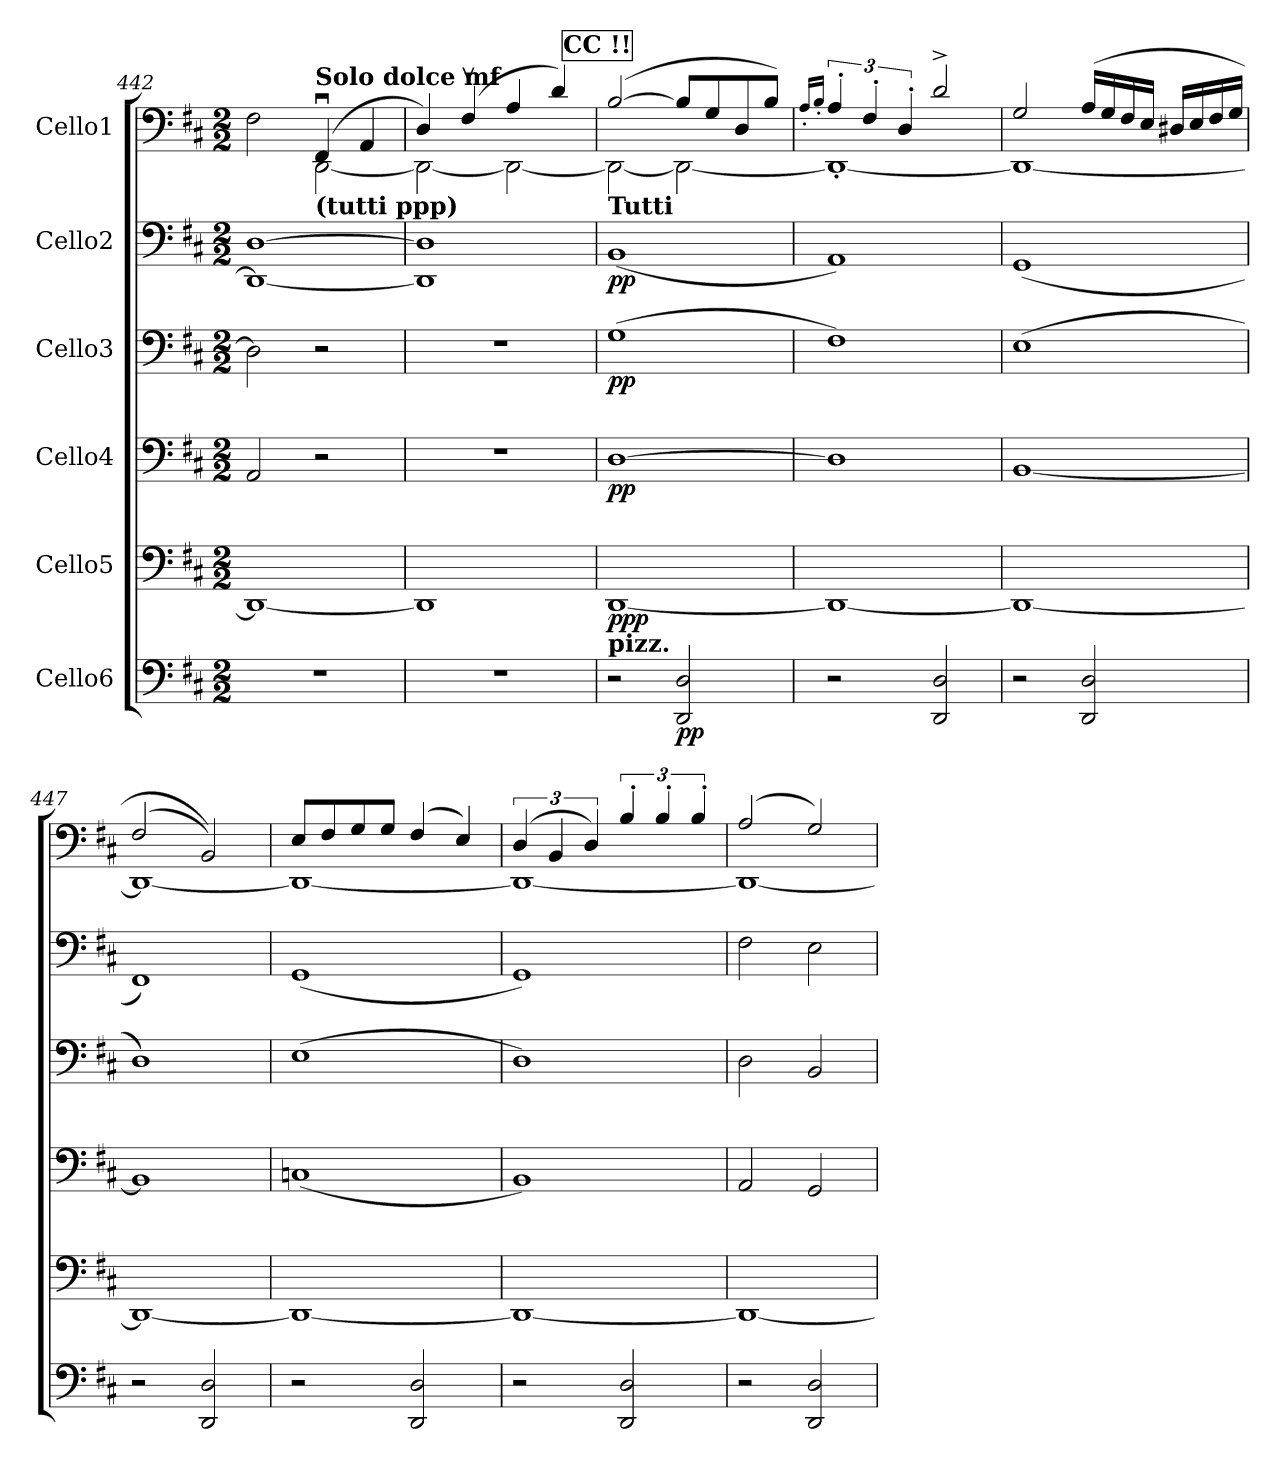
**kern	**dynam	**kern	**dynam	**kern	**dynam	**kern	**dynam	**kern	**dynam	**kern
*part6	*part6	*part5	*part5	*part4	*part4	*part3	*part3	*part2	*part2	*part1
*staff6	*staff6	*staff5	*staff5	*staff4	*staff4	*staff3	*staff3	*staff2	*staff2	*staff1
*I"Cello6	*	*I"Cello5	*	*I"Cello4	*	*I"Cello3	*	*I"Cello2	*	*I"Cello1
!!LO:LB:g=z
*clefF4	*	*clefF4	*	*clefF4	*	*clefF4	*	*clefF4	*	*clefF4
*k[f#c#]	*	*k[f#c#]	*	*k[f#c#]	*	*k[f#c#]	*	*k[f#c#]	*	*k[f#c#]
*D:	*	*D:	*	*D:	*	*D:	*	*D:	*	*D:
*M2/2	*	*M2/2	*	*M2/2	*	*M2/2	*	*M2/2	*	*M2/2
=442	=442	=442	=442	=442	=442	=442	=442	=442	=442	=442
*	*	*	*	*	*	*	*	*^	*	*^
1r	.	1DD_	.	2AA/	.	2D\]	.	[1D	1DD_	.	2F#\	2ryy
!	!	!	!	!	!	!	!	!	!	!	!LO:TX:a:B:t=Solo dolce mf	!
!	!	!	!	!	!	!	!	!	!	!	!LO:TX:b:B:t=(tutti ppp)	!
.	.	.	.	2r	.	2r	.	.	.	.	(4FF#u/	[2DD\
.	.	.	.	.	.	.	.	.	.	.	4AA/	.
=443	=443	=443	=443	=443	=443	=443	=443	=443	=443	=443	=443	=443
1r	.	1DD]	.	1r	.	1r	.	1D]	1DD]	.	4D/)	2DD\_
.	.	.	.	.	.	.	.	.	.	.	(4F#v/	.
.	.	.	.	.	.	.	.	.	.	.	4A/	2DD\_
.	.	.	.	.	.	.	.	.	.	.	4d/)	.
*	*	*	*	*	*	*	*	*v	*v	*	*	*
!!LO:REH:place=s1:a:B:fs=15.4267:t=CC	!!
=444	=444	=444	=444	=444	=444	=444	=444	=444	=444	=444	=444
!	!	!	!	!	!	!	!	!LO:TX:a:B:t=Tutti	!	!	!
!LO:TX:a:B:t=pizz.	!	!	!	!	!	!	!	!	!	!	!
!	!	!	!LO:DY:b	!	!LO:DY:b	!	!LO:DY:b	!	!LO:DY:b	!	!
2r	.	[1DD	ppp	[1D	pp	(1G	pp	(1BB	pp	([2B/	2DD\_
!	!LO:DY:b	!	!	!	!	!	!	!	!	!	!
2DD/ 2D/	pp	.	.	.	.	.	.	.	.	8B/L]	2DD\_
.	.	.	.	.	.	.	.	.	.	8G/	.
.	.	.	.	.	.	.	.	.	.	8D/	.
.	.	.	.	.	.	.	.	.	.	8B/J)	.
=445	=445	=445	=445	=445	=445	=445	=445	=445	=445	=445	=445
.	.	.	.	.	.	.	.	.	.	16qA'/LL	.
.	.	.	.	.	.	.	.	.	.	16qB'/JJ	.
2r	.	1DD_	.	1D]	.	1F#)	.	1AA)	.	6A'/	1DD'_
.	.	.	.	.	.	.	.	.	.	6F#'/	.
.	.	.	.	.	.	.	.	.	.	6D'/	.
2DD/ 2D/	.	.	.	.	.	.	.	.	.	2d^/	.
=446	=446	=446	=446	=446	=446	=446	=446	=446	=446	=446	=446
2r	.	1DD_	.	[1BB	.	(1E	.	(1GG	.	2G/	1DD_
2DD/ 2D/	.	.	.	.	.	.	.	.	.	(16A/LL	.
.	.	.	.	.	.	.	.	.	.	16G/	.
.	.	.	.	.	.	.	.	.	.	16F#/	.
.	.	.	.	.	.	.	.	.	.	16E/JJ	.
.	.	.	.	.	.	.	.	.	.	16D#X/LL	.
.	.	.	.	.	.	.	.	.	.	16E/	.
.	.	.	.	.	.	.	.	.	.	16F#/	.
.	.	.	.	.	.	.	.	.	.	16G/JJ	.
=447	=447	=447	=447	=447	=447	=447	=447	=447	=447	=447	=447
2r	.	1DD_	.	1BB]	.	1D)	.	1FF#)	.	(2F#/	1DD_
2DD/ 2D/	.	.	.	.	.	.	.	.	.	2BB/))	.
=448	=448	=448	=448	=448	=448	=448	=448	=448	=448	=448	=448
2r	.	1DD_	.	(1Cn	.	(1E	.	(1GG	.	8E/L	1DD_
.	.	.	.	.	.	.	.	.	.	8F#/	.
.	.	.	.	.	.	.	.	.	.	8G/	.
.	.	.	.	.	.	.	.	.	.	8G/J	.
2DD/ 2D/	.	.	.	.	.	.	.	.	.	(4F#/	.
.	.	.	.	.	.	.	.	.	.	4E/)	.
!!LO:PB:g=z	!!
=449	=449	=449	=449	=449	=449	=449	=449	=449	=449	=449	=449
2r	.	1DD_	.	1BB)	.	1D)	.	1GG)	.	(6D/	1DD_
.	.	.	.	.	.	.	.	.	.	6BB/	.
.	.	.	.	.	.	.	.	.	.	6D/)	.
2DD/ 2D/	.	.	.	.	.	.	.	.	.	6B'/	.
.	.	.	.	.	.	.	.	.	.	6B'/	.
.	.	.	.	.	.	.	.	.	.	6B'/	.
=450	=450	=450	=450	=450	=450	=450	=450	=450	=450	=450	=450
2r	.	1DD_	.	2AA/	.	2D\	.	2F#\	.	(2A/	1DD_
2DD/ 2D/	.	.	.	2GG/	.	2BB/	.	2E\	.	2G/)	.
*	*	*	*	*	*	*	*	*	*	*v	*v
=	=	=	=	=	=	=	=	=	=	=
*-	*-	*-	*-	*-	*-	*-	*-	*-	*-	*-
